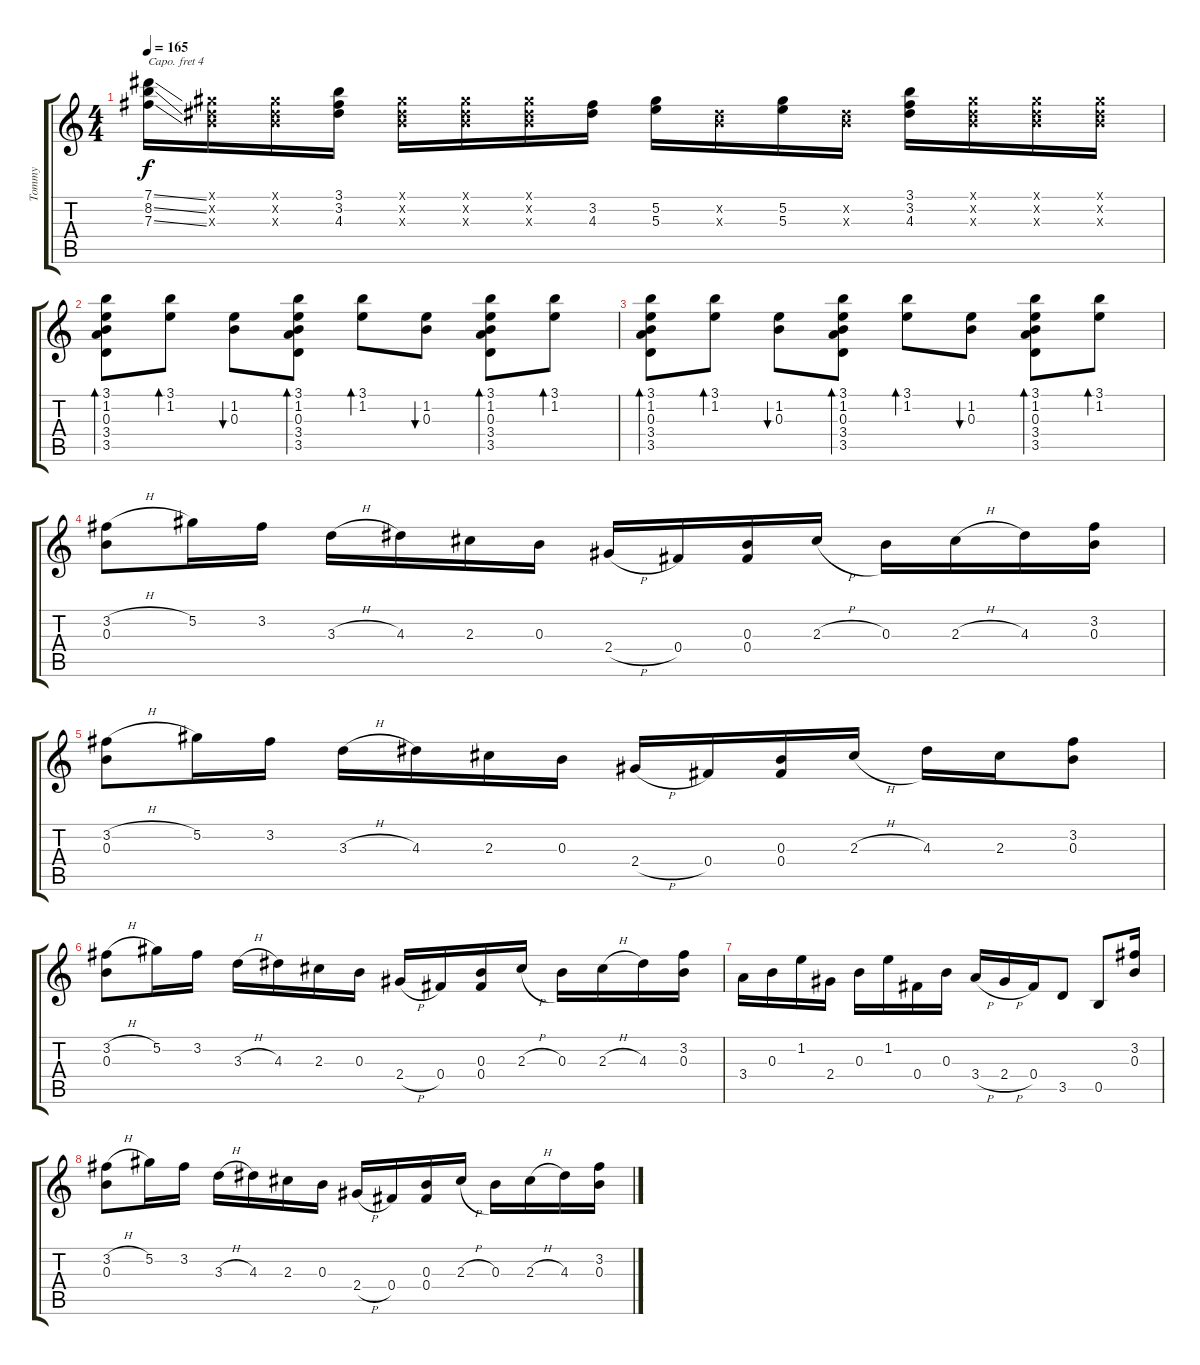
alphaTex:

\track ("Tommy" "Tommy") {instrument acousticguitarsteel}
\staff {score tabs}
\capo 4
\tuning (E4 B3 G3 D3 G2 D2) {hide}
\ts (4 4)
\tempo 165
\clef g2
\ks c
(7.1{ss} 8.2{ss} 7.3{ss}).16{dy f} (0.1{x} 0.2{x} 0.3{x}).16 (0.1{x} 0.2{x} 0.3{x}).16 (3.1 3.2 4.3).16 (0.1{x} 0.2{x} 0.3{x}).16 (0.1{x} 0.2{x} 0.3{x}).16 (0.1{x} 0.2{x} 0.3{x}).16 (3.2 4.3).16 (5.2 5.3).16 (0.2{x} 0.3{x}).16 (5.2 5.3).16 (0.2{x} 0.3{x}).16 (3.1 3.2 4.3).16 (0.1{x} 0.2{x} 0.3{x}).16 (0.1{x} 0.2{x} 0.3{x}).16 (0.1{x} 0.2{x} 0.3{x}).16 |
(3.1 1.2 0.3 3.4 3.5).8{bd 60} (3.1 1.2).8{bd 60} (1.2 0.3).8{bu 60} (3.1 1.2 0.3 3.4 3.5).8{bd 60} (3.1 1.2).8{bd 60} (1.2 0.3).8{bu 60} (3.1 1.2 0.3 3.4 3.5).8{bd 60} (3.1 1.2).8{bd 60} |
(3.1 1.2 0.3 3.4 3.5).8{bd 60} (3.1 1.2).8{bd 60} (1.2 0.3).8{bu 60} (3.1 1.2 0.3 3.4 3.5).8{bd 60} (3.1 1.2).8{bd 60} (1.2 0.3).8{bu 60} (3.1 1.2 0.3 3.4 3.5).8{bd 60} (3.1 1.2).8{bd 60} |
(3.2{h} 0.3).8 5.2.16 3.2.16 3.3{h}.16 4.3.16 2.3.16 0.3.16 2.4{h}.16 0.4.16 (0.3 0.4).16 2.3{h}.16 0.3.16 2.3{h}.16 4.3.16 (3.2 0.3).16 |
(3.2{h} 0.3).8 5.2.16 3.2.16 3.3{h}.16 4.3.16 2.3.16 0.3.16 2.4{h}.16 0.4.16 (0.3 0.4).16 2.3{h}.16 4.3.16 2.3.16 (3.2 0.3).8 |
(3.2{h} 0.3).8 5.2.16 3.2.16 3.3{h}.16 4.3.16 2.3.16 0.3.16 2.4{h}.16 0.4.16 (0.3 0.4).16 2.3{h}.16 0.3.16 2.3{h}.16 4.3.16 (3.2 0.3).16 |
3.4.16 0.3.16 1.2.16 2.4.16 0.3.16 1.2.16 0.4.16 0.3.16 3.4{h}.16 2.4{h}.16 0.4.16 3.5.8 0.5.8 (3.2 0.3).16 |
(3.2{h} 0.3).8 5.2.16 3.2.16 3.3{h}.16 4.3.16 2.3.16 0.3.16 2.4{h}.16 0.4.16 (0.3 0.4).16 2.3{h}.16 0.3.16 2.3{h}.16 4.3.16 (3.2 0.3).16
